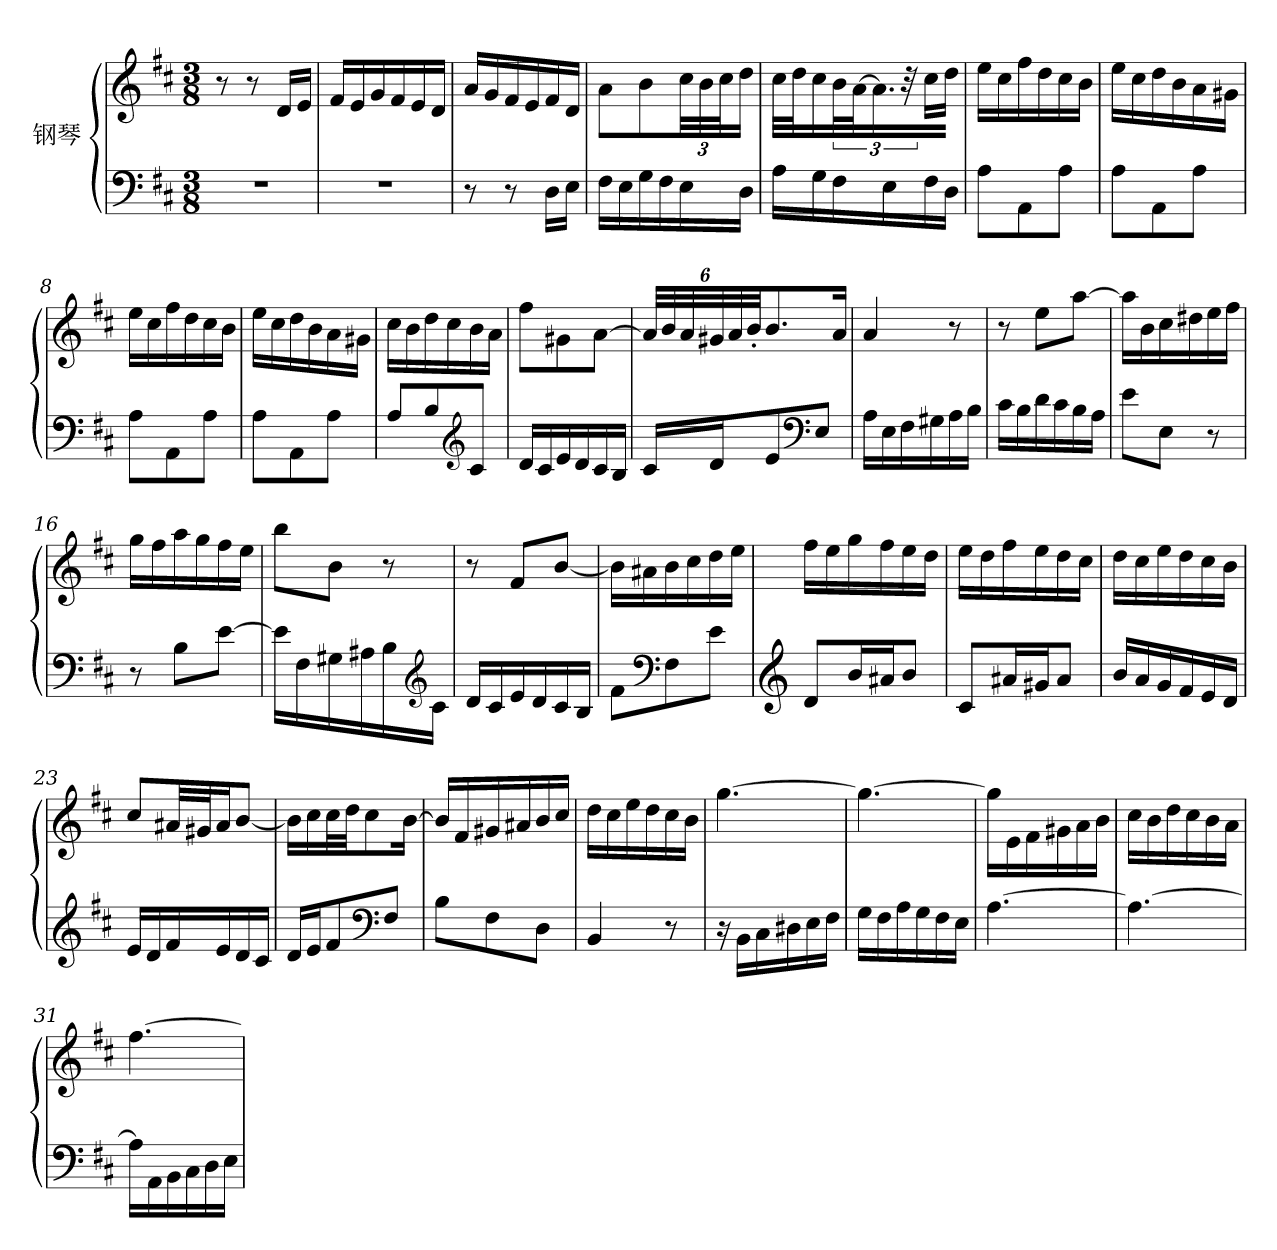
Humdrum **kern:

**kern	**kern
*part2	*part1
*staff2	*staff1
*I"钢琴	*I"钢琴
*clefF4	*clefG2
*k[f#c#]	*k[f#c#]
*M3/8	*M3/8
*MM90	*MM90
=1	=1
4.r	8r
.	8r
.	16d/LL
.	16e/JJ
=2	=2
4.r	16f#/LL
.	16e/
.	16g/
.	16f#/
.	16e/
.	16d/JJ
=3	=3
8r	16a/LL
.	16g/
8r	16f#/
.	16e/
16D\LL	16f#/
16E\JJ	16d/JJ
=4	=4
16F#\LL	8a\L
16E\	.
16G\	8b\
16F#\	.
*	*Xbrackettup
16E\	48cc#\LL
.	48b\
.	48cc#\J
16D\JJ	16dd\JJ
=5	=5
16A\LL	32cc#\LLL
.	32dd\J
16G\	16cc#\
*	*brackettup
16F#\	48b\L
.	[48a\J
.	24.a\JJ]
16E\	.
.	48r
16F#\	16cc#\LL
16D\JJ	16dd\JJ
!!LO:LB:g=z
=6	=6
8A\L	16ee\LL
.	16cc#\
8AA\	16ff#\
.	16dd\
8A\J	16cc#\
.	16b\JJ
=7	=7
8A\L	16ee\LL
.	16cc#\
8AA\	16dd\
.	16b\
8A\J	16a\
.	16g#X\JJ
=8	=8
8A\L	16ee\LL
.	16cc#\
8AA\	16ff#\
.	16dd\
8A\J	16cc#\
.	16b\JJ
=9	=9
8A\L	16ee\LL
.	16cc#\
8AA\	16dd\
.	16b\
8A\J	16a\
.	16g#X\JJ
=10	=10
8A/L	16cc#\LL
.	16b\
8B/	16dd\
.	16cc#\
*clefG2	*
8c#/J	16b\
.	16a\JJ
!!LO:LB:g=z
=11	=11
16d/LL	8ff#\L
16c#/	.
16e/	8g#X\
16d/	.
16c#/	[8a\J
16B/JJ	.
=12	=12
*	*Xbrackettup
16c#/LL	48a/LLL]
.	48b/
.	48a/
16d/J	48g#X/
.	48a/
.	48b'/JJ
8e/	8.b/
*clefF4	*
8E/J	.
.	16a/Jk
=13	=13
16A\LL	4a/
16E\	.
16F#\	.
16G#X\	.
16A\	8r
16B\JJ	.
=14	=14
16c#\LL	8r
16B\	.
16d\	8ee\L
16c#\	.
16B\	[8aa\J
16A\JJ	.
=15	=15
8e\L	16aa\LL]
.	16b\
8E\J	16cc#\
.	16dd#X\
8r	16ee\
.	16ff#\JJ
!!LO:LB:g=z
=16	=16
8r	16gg\LL
.	16ff#\
8B\L	16aa\
.	16gg\
[8e\J	16ff#\
.	16ee\JJ
=17	=17
16e\LL]	8bb\L
16F#\	.
16G#X\	8b\J
16A#X\	.
16B\	8r
*clefG2	*
16c#\JJ	.
=18	=18
16d/LL	8r
16c#/	.
16e/	8f#/L
16d/	.
16c#/	[8b/J
16B/JJ	.
=19	=19
8f#\L	16b\LL]
.	16a#X\
*clefF4	*
8F#\	16b\
.	16cc#\
8e\J	16dd\
.	16ee\JJ
=20	=20
*clefG2	*
8d/L	16ff#\LL
.	16ee\
16b/L	16gg\
16a#X/J	16ff#\
8b/J	16ee\
.	16dd\JJ
!!LO:LB:g=z
=21	=21
8c#/L	16ee\LL
.	16dd\
16a#X/L	16ff#\
16g#X/J	16ee\
8a#/J	16dd\
.	16cc#\JJ
=22	=22
16b/LL	16dd\LL
16a/	16cc#\
16g/	16ee\
16f#/	16dd\
16e/	16cc#\
16d/JJ	16b\JJ
=23	=23
16e/LL	8cc#/L
16d/	.
16f#/	32a#X/LL
.	32g#X/J
16e/	16a#/J
16d/	[8b/J
16c#/JJ	.
=24	=24
16d/LL	16b\LL]
16e/J	16cc#\
8f#/	32cc#\L
.	32dd\JJ
.	8cc#\
*clefF4	*
8F#/J	.
.	[16b\Jk
=25	=25
8B\L	16b/LL]
.	16f#/
8F#\	16g#X/
.	16a#X/
8D\J	16b/
.	16cc#/JJ
!!LO:LB:g=z
=26	=26
4BB/	16dd\LL
.	16cc#\
.	16ee\
.	16dd\
8r	16cc#\
.	16b\JJ
=27	=27
16r	[4.gg\
16BB\LL	.
16C#\	.
16D#X\	.
16E\	.
16F#\JJ	.
=28	=28
16G\LL	4.gg\_
16F#\	.
16A\	.
16G\	.
16F#\	.
16E\JJ	.
=29	=29
[4.A\	16gg\LL]
.	16e\
.	16f#\
.	16g#X\
.	16a\
.	16b\JJ
=30	=30
4.A\_	16cc#\LL
.	16b\
.	16dd\
.	16cc#\
.	16b\
.	16a\JJ
=31	=31
16A\LL]	[4.ff#\
16AA\	.
16BB\	.
16C#\	.
16D\	.
16E\JJ	.
=	=
*-	*-
